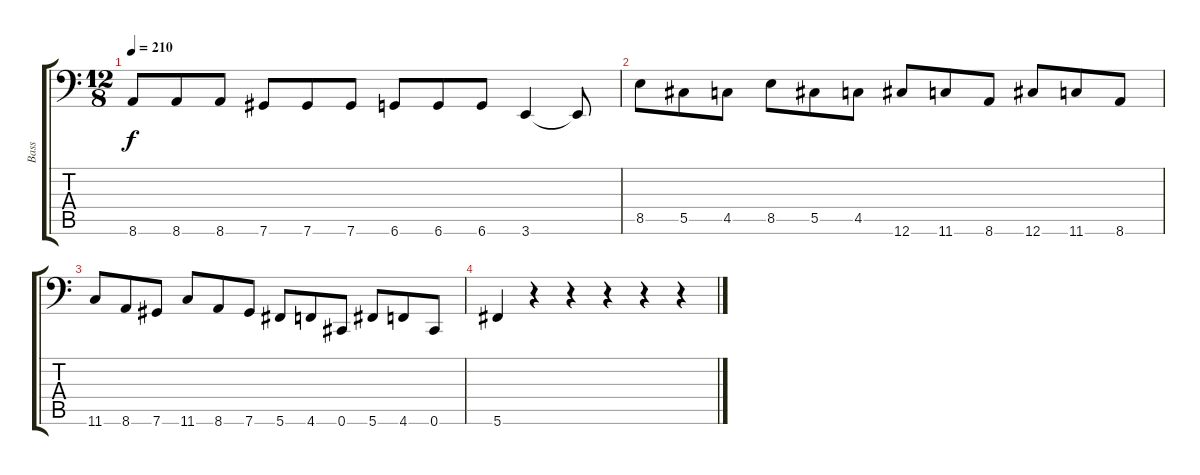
\track ("Bass" "Bass") {instrument electricbassfinger bank 1}
\staff {score tabs}
\tuning (Eb3 Bb2 Gb2 Db2 Ab1 Db1) {hide}
\ts (12 8)
\tempo 210
\clef f4
\ks c
8.6.8{dy f} 8.6.8 8.6.8 7.6.8 7.6.8 7.6.8 6.6.8 6.6.8 6.6.8 3.6.4 3.6{t}.8 |
8.5.8 5.5.8 4.5.8 8.5.8 5.5.8 4.5.8 12.6.8 11.6.8 8.6.8 12.6.8 11.6.8 8.6.8 |
11.6.8 8.6.8 7.6.8 11.6.8 8.6.8 7.6.8 5.6.8 4.6.8 0.6.8 5.6.8 4.6.8 0.6.8 |
5.6.4 r.4 r.4 r.4 r.4 r.4
